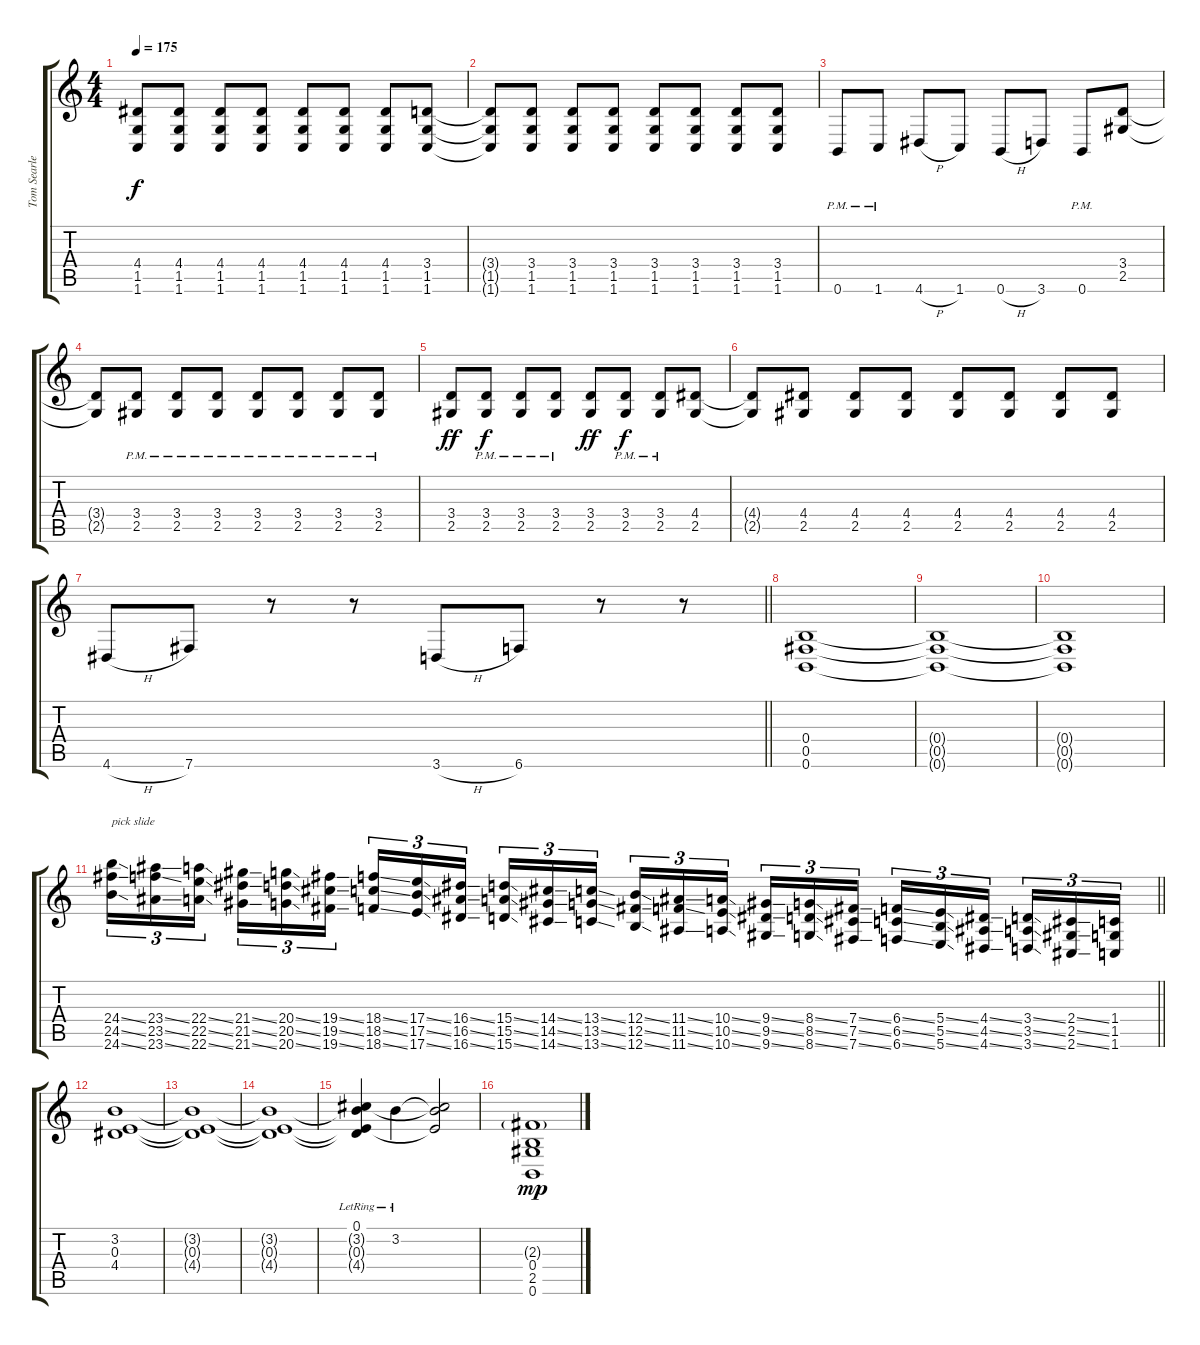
\track ("Tom Searle" "Tom Searle") {instrument distortionguitar}
\staff {score tabs}
\tuning (Db4 Ab3 E3 B2 Gb2 B1) {hide}
\ts (4 4)
\tempo 175
\clef g2
\ks c
(4.4 1.5 1.6).8{dy f} (4.4 1.5 1.6).8 (4.4 1.5 1.6).8 (4.4 1.5 1.6).8 (4.4 1.5 1.6).8 (4.4 1.5 1.6).8 (4.4 1.5 1.6).8 (3.4 1.5 1.6).8 |
(3.4{t} 1.5{t} 1.6{t}).8 (3.4 1.5 1.6).8 (3.4 1.5 1.6).8 (3.4 1.5 1.6).8 (3.4 1.5 1.6).8 (3.4 1.5 1.6).8 (3.4 1.5 1.6).8 (3.4 1.5 1.6).8 |
0.6{pm}.8 1.6{pm}.8 4.6{h}.8 1.6.8 0.6{h}.8 3.6.8 0.6{pm}.8 (3.4 2.5).8 |
(3.4{t} 2.5{t}).8 (3.4{pm} 2.5{pm}).8 (3.4{pm} 2.5{pm}).8 (3.4{pm} 2.5{pm}).8 (3.4{pm} 2.5{pm}).8 (3.4{pm} 2.5{pm}).8 (3.4{pm} 2.5{pm}).8 (3.4{pm} 2.5{pm}).8 |
(3.4 2.5).8{dy ff} (3.4{pm} 2.5{pm}).8{dy f} (3.4{pm} 2.5{pm}).8 (3.4{pm} 2.5{pm}).8 (3.4 2.5).8{dy ff} (3.4{pm} 2.5{pm}).8{dy f} (3.4{pm} 2.5{pm}).8 (4.4 2.5).8 |
(4.4{t} 2.5{t}).8 (4.4 2.5).8 (4.4 2.5).8 (4.4 2.5).8 (4.4 2.5).8 (4.4 2.5).8 (4.4 2.5).8 (4.4 2.5).8 |
\barLineRight lightlight
4.6{h}.8 7.6.8 r.8 r.8 3.6{h}.8 6.6.8 r.8 r.8 |
(0.4 0.5 0.6).1 |
(0.4{t} 0.5{t} 0.6{t}).1 |
(0.4{t} 0.5{t} 0.6{t}).1 |
\barLineRight lightlight
(24.4{ss} 24.5{ss} 24.6{ss}).16{tu (3 2) txt "pick slide" instrument guitarfretnoise} (23.4{ss} 23.5{ss} 23.6{ss}).16{tu (3 2)} (22.4{ss} 22.5{ss} 22.6{ss}).16{tu (3 2) beam splitsecondary} (21.4{ss} 21.5{ss} 21.6{ss}).16{tu (3 2)} (20.4{ss} 20.5{ss} 20.6{ss}).16{tu (3 2)} (19.4{ss} 19.5{ss} 19.6{ss}).16{tu (3 2)} (18.4{ss} 18.5{ss} 18.6{ss}).16{tu (3 2)} (17.4{ss} 17.5{ss} 17.6{ss}).16{tu (3 2)} (16.4{ss} 16.5{ss} 16.6{ss}).16{tu (3 2) beam splitsecondary} (15.4{ss} 15.5{ss} 15.6{ss}).16{tu (3 2)} (14.4{ss} 14.5{ss} 14.6{ss}).16{tu (3 2)} (13.4{ss} 13.5{ss} 13.6{ss}).16{tu (3 2)} (12.4{ss} 12.5{ss} 12.6{ss}).16{tu (3 2)} (11.4{ss} 11.5{ss} 11.6{ss}).16{tu (3 2)} (10.4{ss} 10.5{ss} 10.6{ss}).16{tu (3 2) beam splitsecondary} (9.4{ss} 9.5{ss} 9.6{ss}).16{tu (3 2)} (8.4{ss} 8.5{ss} 8.6{ss}).16{tu (3 2)} (7.4{ss} 7.5{ss} 7.6{ss}).16{tu (3 2)} (6.4{ss} 6.5{ss} 6.6{ss}).16{tu (3 2)} (5.4{ss} 5.5{ss} 5.6{ss}).16{tu (3 2)} (4.4{ss} 4.5{ss} 4.6{ss}).16{tu (3 2) beam splitsecondary} (3.4{ss} 3.5{ss} 3.6{ss}).16{tu (3 2)} (2.4{ss} 2.5{ss} 2.6{ss}).16{tu (3 2)} (1.4 1.5 1.6).16{tu (3 2)} |
(3.2 0.3 4.4).1{instrument distortionguitar} |
(3.2{t} 0.3{t} 4.4{t}).1 |
(3.2{t} 0.3{t} 4.4{t}).1 |
(0.1{lr} 3.2{t} 0.3{t} 4.4{t}).4 3.2{lr}.4 (0.1{t} 3.2{t} 0.3{t}).2 |
(2.3{g} 0.4 2.5 0.6).1{dy mp}
